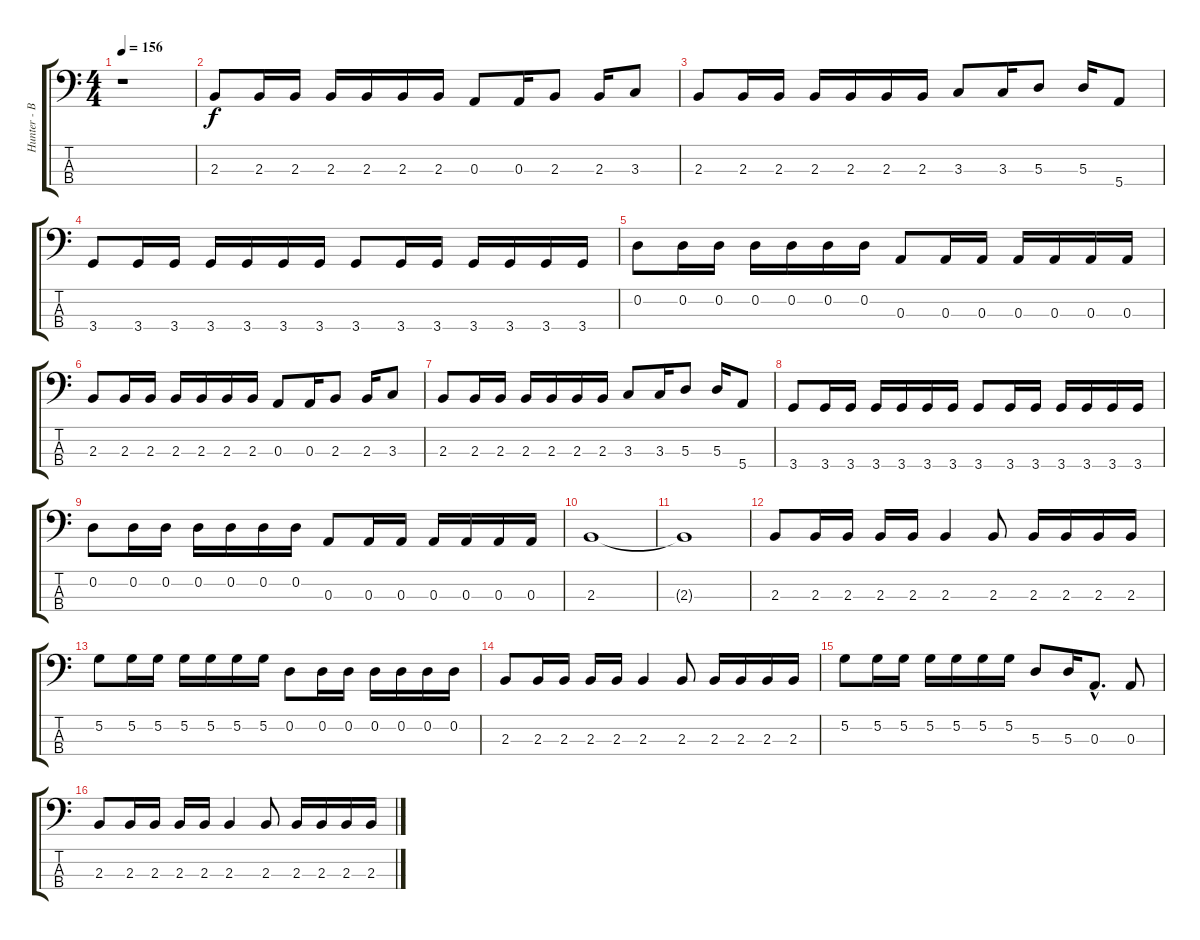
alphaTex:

\track ("Hunter - Bass" "Hunter - B") {instrument electricbassfinger}
\staff {score tabs}
\tuning (G2 D2 A1 E1) {hide}
\ts (4 4)
\tempo 156
\clef f4
\ks c
r.1{dy f instrument electricbassfinger} |
2.3.8 2.3.16 2.3.16 2.3.16 2.3.16 2.3.16 2.3.16 0.3.8 0.3.16 2.3.8 2.3.16 3.3.8 |
2.3.8 2.3.16 2.3.16 2.3.16 2.3.16 2.3.16 2.3.16 3.3.8 3.3.16 5.3.8 5.3.16 5.4.8 |
3.4.8 3.4.16 3.4.16 3.4.16 3.4.16 3.4.16 3.4.16 3.4.8 3.4.16 3.4.16 3.4.16 3.4.16 3.4.16 3.4.16 |
0.2.8 0.2.16 0.2.16 0.2.16 0.2.16 0.2.16 0.2.16 0.3.8 0.3.16 0.3.16 0.3.16 0.3.16 0.3.16 0.3.16 |
2.3.8 2.3.16 2.3.16 2.3.16 2.3.16 2.3.16 2.3.16 0.3.8 0.3.16 2.3.8 2.3.16 3.3.8 |
2.3.8 2.3.16 2.3.16 2.3.16 2.3.16 2.3.16 2.3.16 3.3.8 3.3.16 5.3.8 5.3.16 5.4.8 |
3.4.8 3.4.16 3.4.16 3.4.16 3.4.16 3.4.16 3.4.16 3.4.8 3.4.16 3.4.16 3.4.16 3.4.16 3.4.16 3.4.16 |
0.2.8 0.2.16 0.2.16 0.2.16 0.2.16 0.2.16 0.2.16 0.3.8 0.3.16 0.3.16 0.3.16 0.3.16 0.3.16 0.3.16 |
2.3.1 |
2.3{t}.1 |
2.3.8 2.3.16 2.3.16 2.3.16 2.3.16 2.3.4 2.3.8 2.3.16 2.3.16 2.3.16 2.3.16 |
5.2.8 5.2.16 5.2.16 5.2.16 5.2.16 5.2.16 5.2.16 0.2.8 0.2.16 0.2.16 0.2.16 0.2.16 0.2.16 0.2.16 |
2.3.8 2.3.16 2.3.16 2.3.16 2.3.16 2.3.4 2.3.8 2.3.16 2.3.16 2.3.16 2.3.16 |
5.2.8 5.2.16 5.2.16 5.2.16 5.2.16 5.2.16 5.2.16 5.3.8 5.3.16 0.3{hac}.8{d} 0.3.8 |
2.3.8 2.3.16 2.3.16 2.3.16 2.3.16 2.3.4 2.3.8 2.3.16 2.3.16 2.3.16 2.3.16
